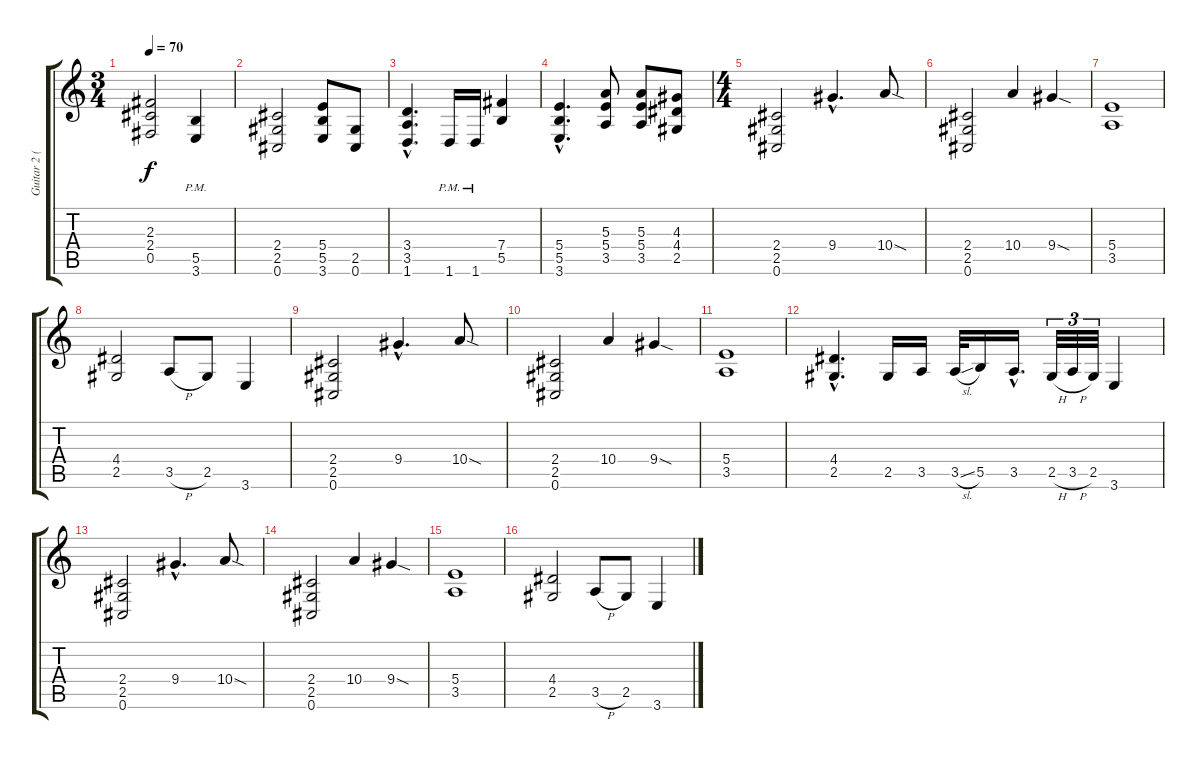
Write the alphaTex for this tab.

\track ("Guitar 2 (Distortion)" "Guitar 2 (") {instrument distortionguitar}
\staff {score tabs}
\tuning (Db4 Ab3 E3 B2 Gb2 Db2) {hide}
\ts (3 4)
\tempo 70
\clef g2
\ks c
(2.3 2.4 0.5).2{dy f} (5.5{pm} 3.6{pm}).4 |
(2.4 2.5 0.6).2 (5.4 5.5 3.6).8 (2.5 0.6).8 |
(3.4{hac} 3.5{hac} 1.6{hac}).4{d} 1.6{pm}.16 1.6{pm}.16 (7.4 5.5).4 |
(5.4{hac} 5.5{hac} 3.6{hac}).4{d} (5.3 5.4 3.5).8 (5.3 5.4 3.5).8 (4.3 4.4 2.5).8 |
\ts (4 4)
(2.4 2.5 0.6).2 9.4{hac}.4{d} 10.4{sod}.8 |
(2.4 2.5 0.6).2 10.4.4 9.4{sod}.4 |
(5.4 3.5).1 |
(4.4 2.5).2 3.5{h}.8 2.5.8 3.6.4 |
(2.4 2.5 0.6).2 9.4{hac}.4{d} 10.4{sod}.8 |
(2.4 2.5 0.6).2 10.4.4 9.4{sod}.4 |
(5.4 3.5).1 |
(4.4{hac} 2.5{hac}).4{d} 2.5.16 3.5.16 3.5{sl}.32 5.5.16 3.5{hac}.16{d} 2.5{h}.32{tu (3 2)} 3.5{h}.32{tu (3 2)} 2.5.32{tu (3 2)} 3.6.4 |
(2.4 2.5 0.6).2 9.4{hac}.4{d} 10.4{sod}.8 |
(2.4 2.5 0.6).2 10.4.4 9.4{sod}.4 |
(5.4 3.5).1 |
(4.4 2.5).2 3.5{h}.8 2.5.8 3.6.4
